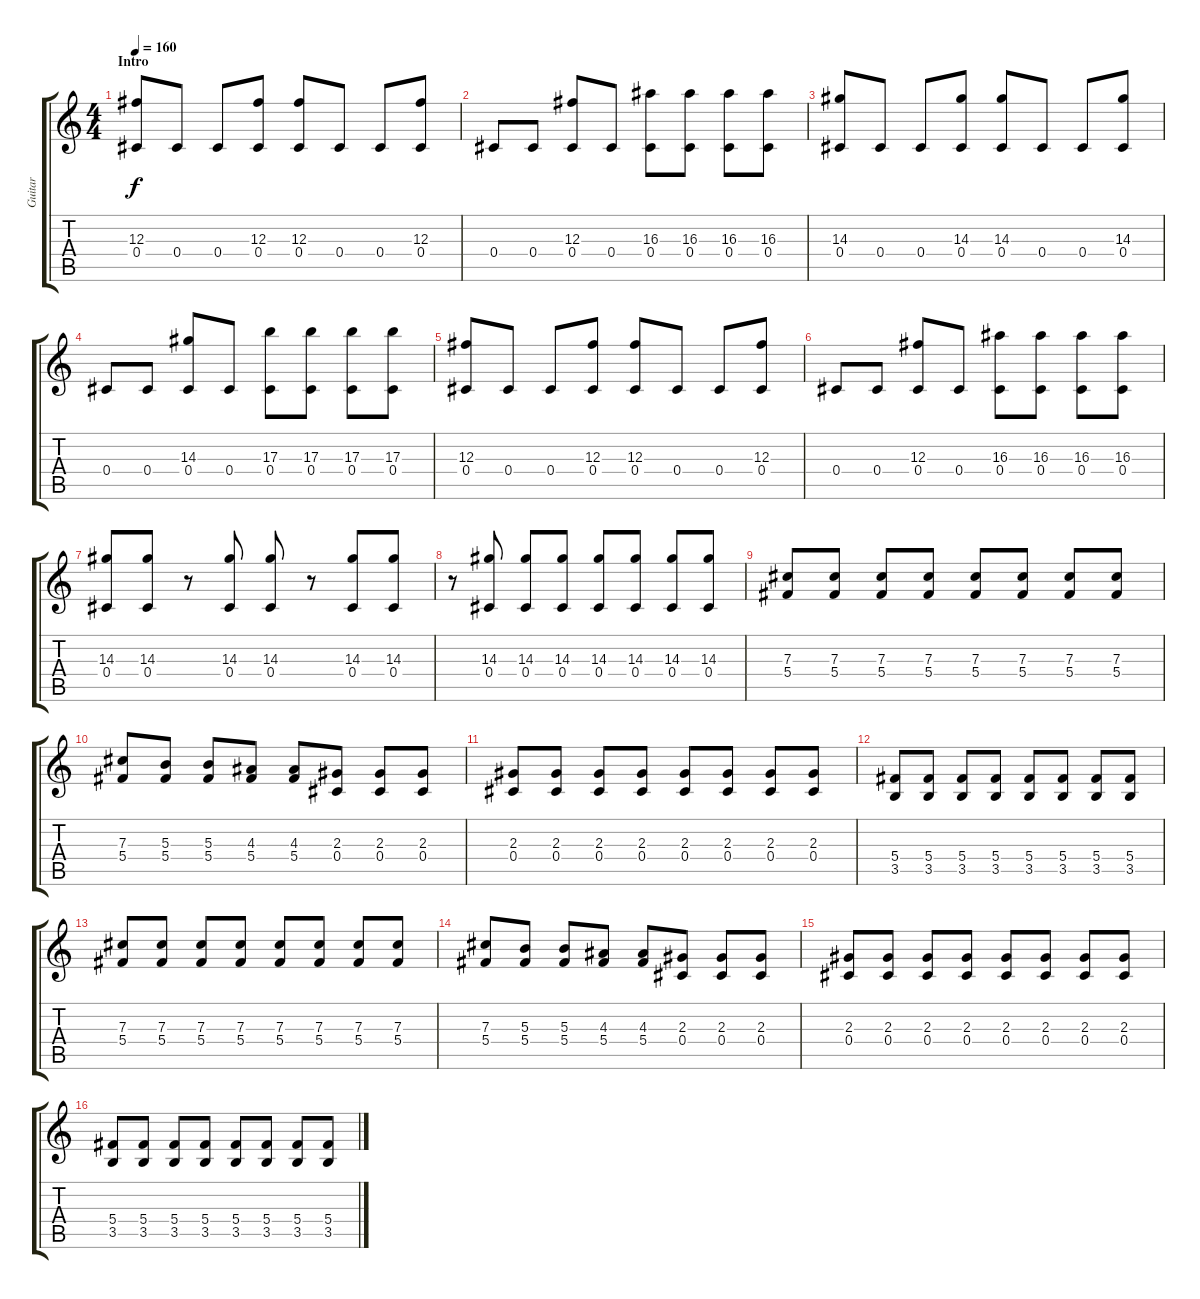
\track ("Guitar" "Guitar") {instrument distortionguitar}
\staff {score tabs}
\tuning (Eb4 Bb3 Gb3 Db3 Ab2 Eb2) {hide}
\ts (4 4)
\section ("" "Intro")
\tempo 160
\clef g2
\ks c
(12.3 0.4).8{dy f instrument distortionguitar} 0.4.8 0.4.8 (12.3 0.4).8 (12.3 0.4).8 0.4.8 0.4.8 (12.3 0.4).8 |
0.4.8 0.4.8 (12.3 0.4).8 0.4.8 (16.3 0.4).8 (16.3 0.4).8 (16.3 0.4).8 (16.3 0.4).8 |
(14.3 0.4).8 0.4.8 0.4.8 (14.3 0.4).8 (14.3 0.4).8 0.4.8 0.4.8 (14.3 0.4).8 |
0.4.8 0.4.8 (14.3 0.4).8 0.4.8 (17.3 0.4).8 (17.3 0.4).8 (17.3 0.4).8 (17.3 0.4).8 |
(12.3 0.4).8 0.4.8 0.4.8 (12.3 0.4).8 (12.3 0.4).8 0.4.8 0.4.8 (12.3 0.4).8 |
0.4.8 0.4.8 (12.3 0.4).8 0.4.8 (16.3 0.4).8 (16.3 0.4).8 (16.3 0.4).8 (16.3 0.4).8 |
(14.3 0.4).8 (14.3 0.4).8 r.8 (14.3 0.4).8 (14.3 0.4).8 r.8 (14.3 0.4).8 (14.3 0.4).8 |
r.8 (14.3 0.4).8 (14.3 0.4).8 (14.3 0.4).8 (14.3 0.4).8 (14.3 0.4).8 (14.3 0.4).8 (14.3 0.4).8 |
(7.3 5.4).8 (7.3 5.4).8 (7.3 5.4).8 (7.3 5.4).8 (7.3 5.4).8 (7.3 5.4).8 (7.3 5.4).8 (7.3 5.4).8 |
(7.3 5.4).8 (5.3 5.4).8 (5.3 5.4).8 (4.3 5.4).8 (4.3 5.4).8 (2.3 0.4).8 (2.3 0.4).8 (2.3 0.4).8 |
(2.3 0.4).8 (2.3 0.4).8 (2.3 0.4).8 (2.3 0.4).8 (2.3 0.4).8 (2.3 0.4).8 (2.3 0.4).8 (2.3 0.4).8 |
(5.4 3.5).8 (5.4 3.5).8 (5.4 3.5).8 (5.4 3.5).8 (5.4 3.5).8 (5.4 3.5).8 (5.4 3.5).8 (5.4 3.5).8 |
(7.3 5.4).8 (7.3 5.4).8 (7.3 5.4).8 (7.3 5.4).8 (7.3 5.4).8 (7.3 5.4).8 (7.3 5.4).8 (7.3 5.4).8 |
(7.3 5.4).8 (5.3 5.4).8 (5.3 5.4).8 (4.3 5.4).8 (4.3 5.4).8 (2.3 0.4).8 (2.3 0.4).8 (2.3 0.4).8 |
(2.3 0.4).8 (2.3 0.4).8 (2.3 0.4).8 (2.3 0.4).8 (2.3 0.4).8 (2.3 0.4).8 (2.3 0.4).8 (2.3 0.4).8 |
(5.4 3.5).8 (5.4 3.5).8 (5.4 3.5).8 (5.4 3.5).8 (5.4 3.5).8 (5.4 3.5).8 (5.4 3.5).8 (5.4 3.5).8
